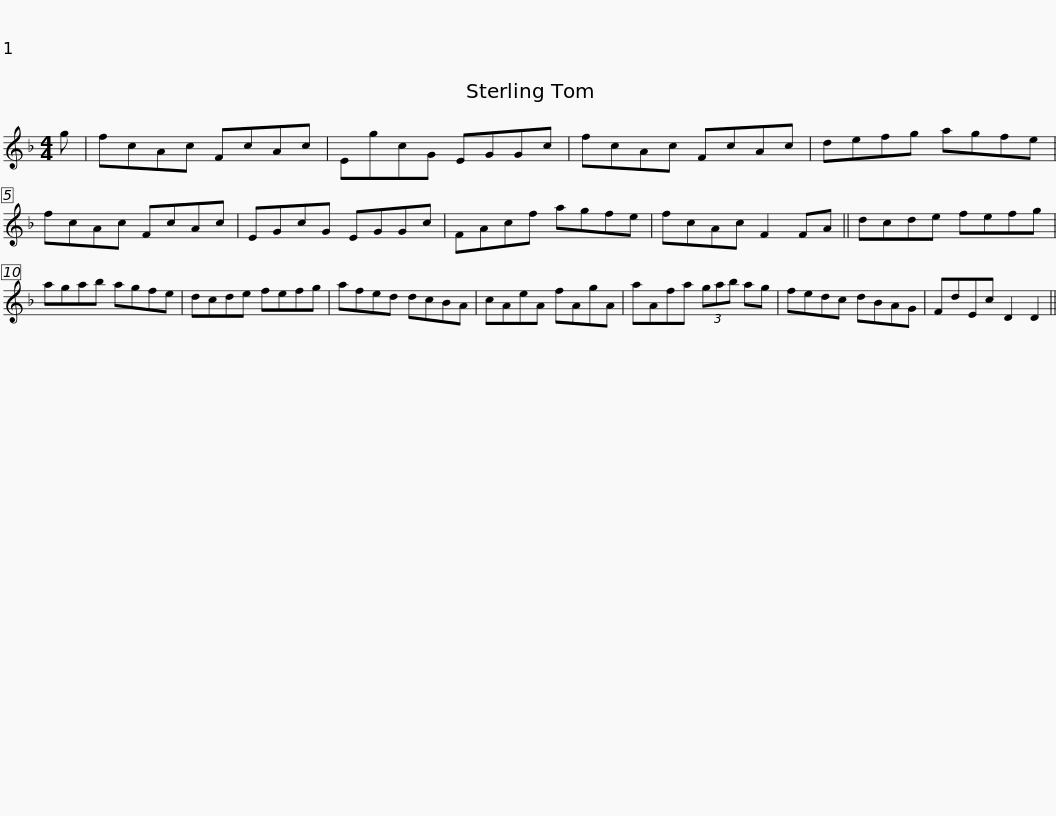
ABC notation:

X:1
L:1/8
M:4/4
I:linebreak $
K:F
V:1 treble
V:1
 g | fcAc FcAc | EgcG EGGc | fcAc FcAc | defg agfe | %5
 fcAc FcAc |$ EGcG EGGc | FAcf agfe | fcAc F2 FA || dcde fefg | %10
 agab agfe |$ dcde fefg | afed dcBA | cAeA fAgA | aAfa (3gab ag | %15
 fedc dBAG |$ FdEc D2 D2 || %17
